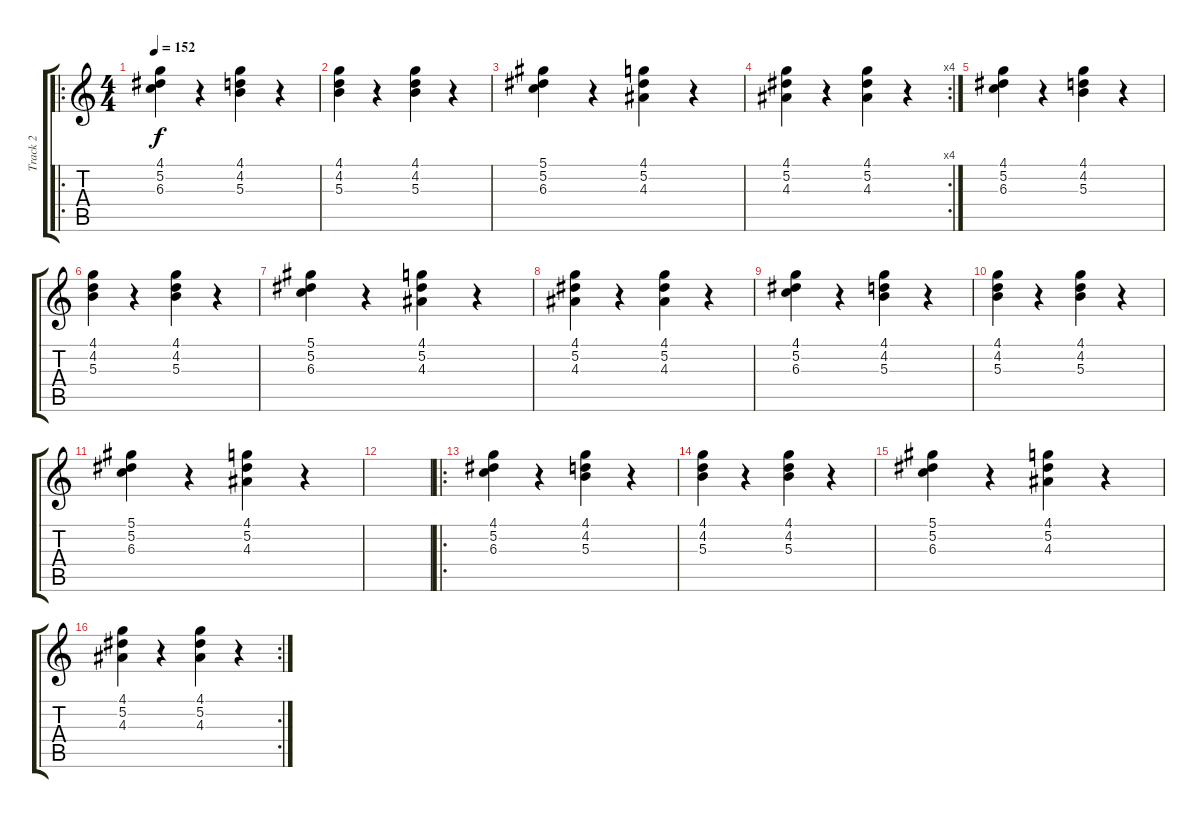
\track ("Track 2" "Track 2") {instrument electricguitarclean}
\staff {score tabs}
\tuning (Eb4 Bb3 Gb3 Db3 Ab2 Eb2) {hide}
\ro
\ts (4 4)
\tempo 152
\clef g2
\ks c
(4.1 5.2 6.3).4{dy f} r.4 (4.1 4.2 5.3).4 r.4 |
(4.1 4.2 5.3).4 r.4 (4.1 4.2 5.3).4 r.4 |
(5.1 5.2 6.3).4 r.4 (4.1 5.2 4.3).4 r.4 |
\rc 4
(4.1 5.2 4.3).4 r.4 (4.1 5.2 4.3).4 r.4 |
(4.1 5.2 6.3).4 r.4 (4.1 4.2 5.3).4 r.4 |
(4.1 4.2 5.3).4 r.4 (4.1 4.2 5.3).4 r.4 |
(5.1 5.2 6.3).4 r.4 (4.1 5.2 4.3).4 r.4 |
(4.1 5.2 4.3).4 r.4 (4.1 5.2 4.3).4 r.4 |
(4.1 5.2 6.3).4 r.4 (4.1 4.2 5.3).4 r.4 |
(4.1 4.2 5.3).4 r.4 (4.1 4.2 5.3).4 r.4 |
(5.1 5.2 6.3).4 r.4 (4.1 5.2 4.3).4 r.4 |
|
\ro
(4.1 5.2 6.3).4 r.4 (4.1 4.2 5.3).4 r.4 |
(4.1 4.2 5.3).4 r.4 (4.1 4.2 5.3).4 r.4 |
(5.1 5.2 6.3).4 r.4 (4.1 5.2 4.3).4 r.4 |
\rc 2
(4.1 5.2 4.3).4 r.4 (4.1 5.2 4.3).4 r.4
